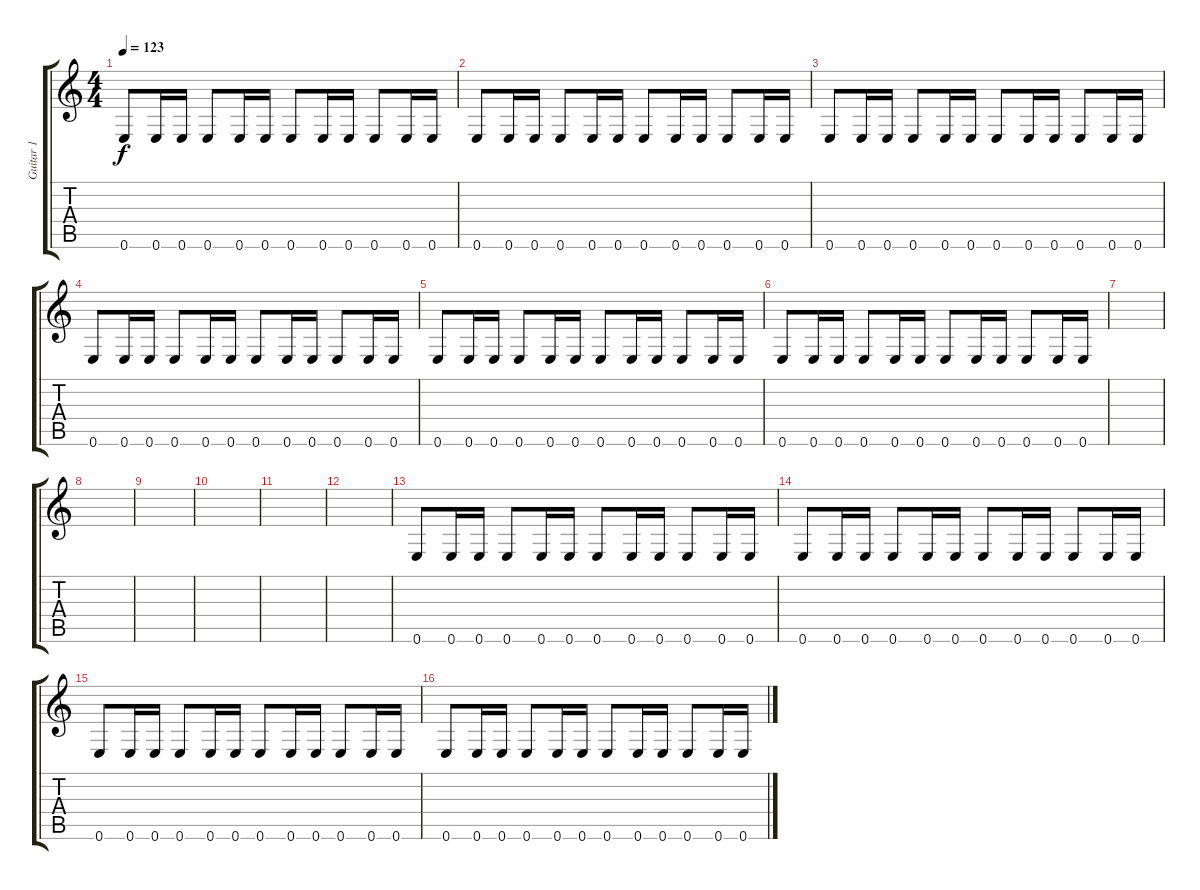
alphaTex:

\track ("Guitar 1" "Guitar 1") {instrument electricguitarmuted}
\staff {score tabs}
\tuning (E4 B3 G3 D3 A2 E2) {hide}
\ts (4 4)
\tempo 123
\clef g2
\ks c
0.6.8{dy f} 0.6.16 0.6.16 0.6.8 0.6.16 0.6.16 0.6.8 0.6.16 0.6.16 0.6.8 0.6.16 0.6.16 |
0.6.8 0.6.16 0.6.16 0.6.8 0.6.16 0.6.16 0.6.8 0.6.16 0.6.16 0.6.8 0.6.16 0.6.16 |
0.6.8 0.6.16 0.6.16 0.6.8 0.6.16 0.6.16 0.6.8 0.6.16 0.6.16 0.6.8 0.6.16 0.6.16 |
0.6.8 0.6.16 0.6.16 0.6.8 0.6.16 0.6.16 0.6.8 0.6.16 0.6.16 0.6.8 0.6.16 0.6.16 |
0.6.8 0.6.16 0.6.16 0.6.8 0.6.16 0.6.16 0.6.8 0.6.16 0.6.16 0.6.8 0.6.16 0.6.16 |
0.6.8 0.6.16 0.6.16 0.6.8 0.6.16 0.6.16 0.6.8 0.6.16 0.6.16 0.6.8 0.6.16 0.6.16 |
|
|
|
|
|
|
0.6.8{volume 13} 0.6.16 0.6.16 0.6.8 0.6.16 0.6.16 0.6.8 0.6.16 0.6.16 0.6.8 0.6.16 0.6.16 |
0.6.8 0.6.16 0.6.16 0.6.8 0.6.16 0.6.16 0.6.8 0.6.16 0.6.16 0.6.8 0.6.16 0.6.16 |
0.6.8 0.6.16 0.6.16 0.6.8 0.6.16 0.6.16 0.6.8 0.6.16 0.6.16 0.6.8 0.6.16 0.6.16 |
0.6.8 0.6.16 0.6.16 0.6.8 0.6.16 0.6.16 0.6.8 0.6.16 0.6.16 0.6.8 0.6.16 0.6.16
